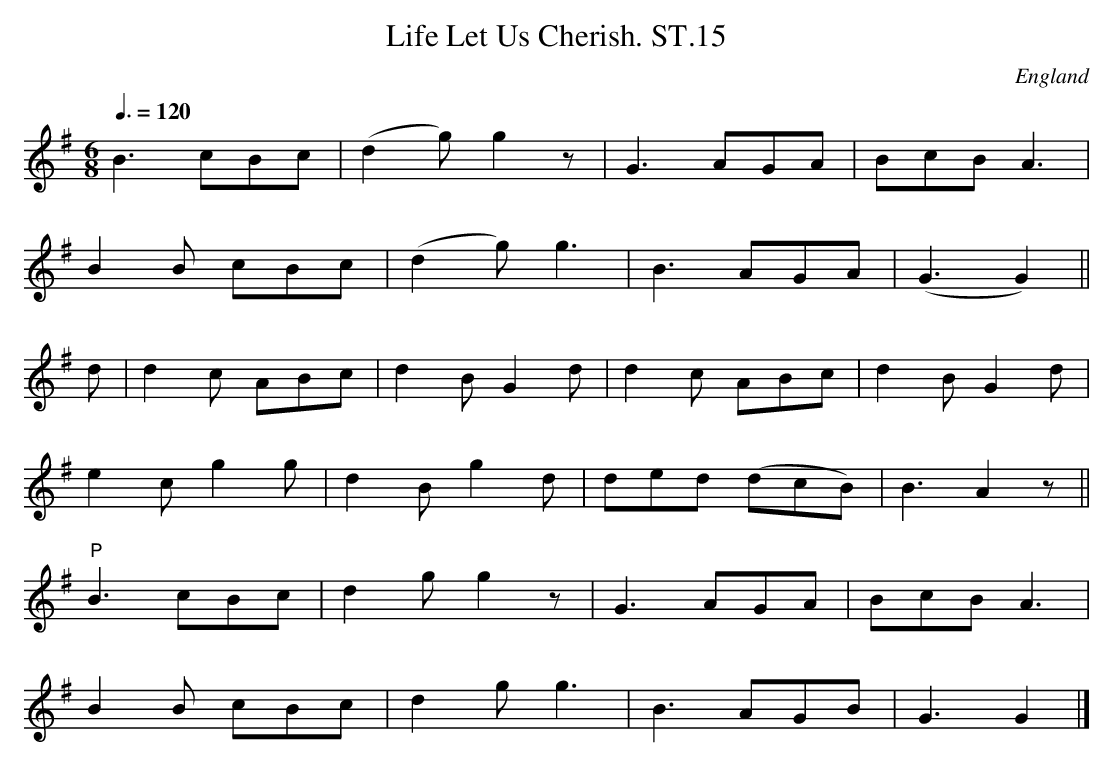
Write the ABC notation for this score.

X:1
T:Life Let Us Cherish. ST.15
M:6/8
L:1/8
Q:3/8=120
O:England
K:G major
B3cBc|(d2g)g2z|G3AGA|BcBA3|!
B2B cBc|(d2g)g3|B3AGA|(G3G2)||!
d|d2c ABc|d2BG2d|d2c ABc|d2BG2d|!
e2cg2g|d2Bg2d|ded (dcB)|B3A2z||!
"^P"B3cBc|d2gg2z|G3AGA|BcBA3|!
B2B cBc|d2gg3|B3AGB|G3G2|]
